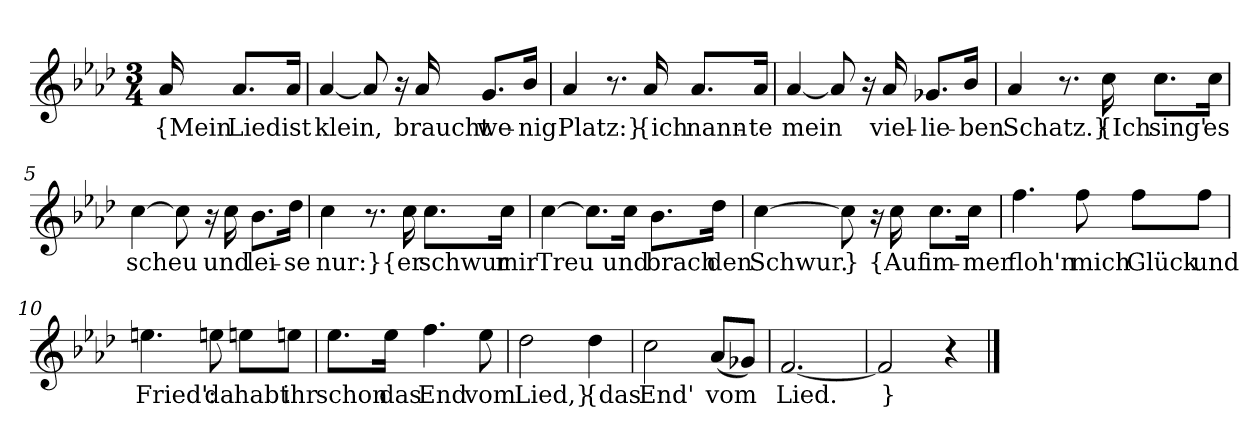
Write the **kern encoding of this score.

**kern	**text
*part1	*part1
*staff1	*staff1
*clefG2	*
*k[b-e-a-d-]	*
*M3/4	*
=	=
16a-	{Mein
8.a-/L	Lied
16a-/Jk	ist
=1	=1
[4a-	klein,
8a-]	.
16r	.
16a-	braucht
8.g/L	we-
16b-/Jk	-nig
=2	=2
4a-	Platz:}
8.r	.
16a-	{ich
8.a-/L	nann-
16a-/Jk	-te
=3	=3
[4a-	mein
8a-]	.
16r	.
16a-	viel-
8.g-X/L	-lie-
16b-/Jk	-ben
=4	=4
4a-	Schatz.}
8.r	.
16cc	{Ich
8.cc\L	sing'
16cc\Jk	es
=5	=5
[4cc	scheu
8cc]	.
16r	.
16cc	und
8.b-\L	lei-
16dd-\Jk	-se
=6	=6
4cc	nur:}
8.r	.
16cc	{er
8.cc\L	schwur
16cc\Jk	mir
=7	=7
[4cc	Treu
8.cc\L]	.
16cc\Jk	und
8.b-\L	brach
16dd-\Jk	den
=8	=8
[4cc	Schwur.
8cc]	}
16r	.
16cc	{Auf
8.cc\L	im-
16cc\Jk	-mer
=9	=9
4.ff	floh'n
8ff	mich
8ff\L	Glück
8ff\J	und
=10	=10
4.een	Fried':
8een	da
8een\L	habt
8een\J	ihr
=11	=11
8.ee-\L	schon
16ee-\Jk	das
4.ff	End
8ee-	vom
=12	=12
2dd-	Lied,}
4dd-	{das
=13	=13
2cc	End'
(8a-/L	vom
8g-X/J)	.
=14	=14
[2.f	Lied.
=15	=15
2f]	}
4r	.
==	==
*-	*-
